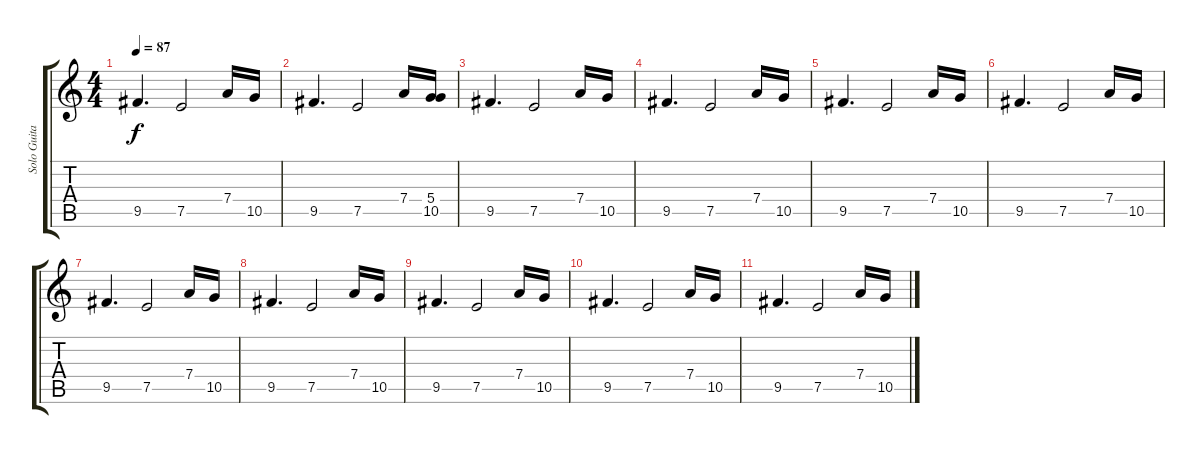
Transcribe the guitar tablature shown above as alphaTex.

\track ("Solo Guitar" "Solo Guita") {instrument overdrivenguitar}
\staff {score tabs}
\tuning (E4 B3 G3 D3 A2 E2) {hide}
\ts (4 4)
\tempo 87
\clef g2
\ks c
9.5.4{d dy f volume 10} 7.5.2 7.4.16 10.5.16 |
9.5.4{d volume 9} 7.5.2 7.4.16 (5.4 10.5).16 |
9.5.4{d volume 8} 7.5.2 7.4.16 10.5.16 |
9.5.4{d volume 7} 7.5.2 7.4.16 10.5.16 |
9.5.4{d volume 6} 7.5.2 7.4.16 10.5.16 |
9.5.4{d volume 5} 7.5.2 7.4.16 10.5.16 |
9.5.4{d volume 4} 7.5.2 7.4.16 10.5.16 |
9.5.4{d volume 3} 7.5.2 7.4.16 10.5.16 |
9.5.4{d volume 2} 7.5.2 7.4.16 10.5.16 |
9.5.4{d volume 0} 7.5.2 7.4.16 10.5.16 |
9.5.4{d} 7.5.2 7.4.16 10.5.16
